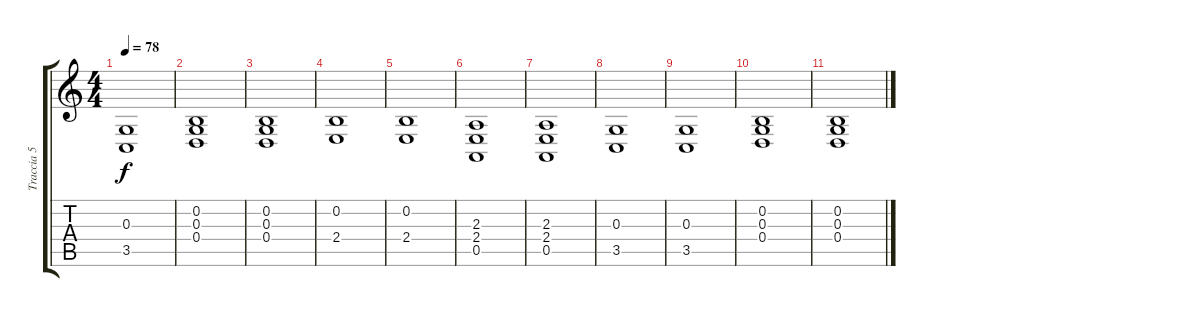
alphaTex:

\track ("Traccia 5" "Traccia 5") {instrument stringensemble2}
\staff {score tabs}
\tuning (E4 B3 G3 D3 A2 E2) {hide}
\ts (4 4)
\tempo 78
\clef g2
\ks c
(0.3 3.5).1{dy f} |
(0.2 0.3 0.4).1 |
(0.2 0.3 0.4).1 |
(0.2 2.4).1 |
(0.2 2.4).1 |
(2.3 2.4 0.5).1 |
(2.3 2.4 0.5).1 |
(0.3 3.5).1 |
(0.3 3.5).1 |
(0.2 0.3 0.4).1 |
(0.2 0.3 0.4).1
